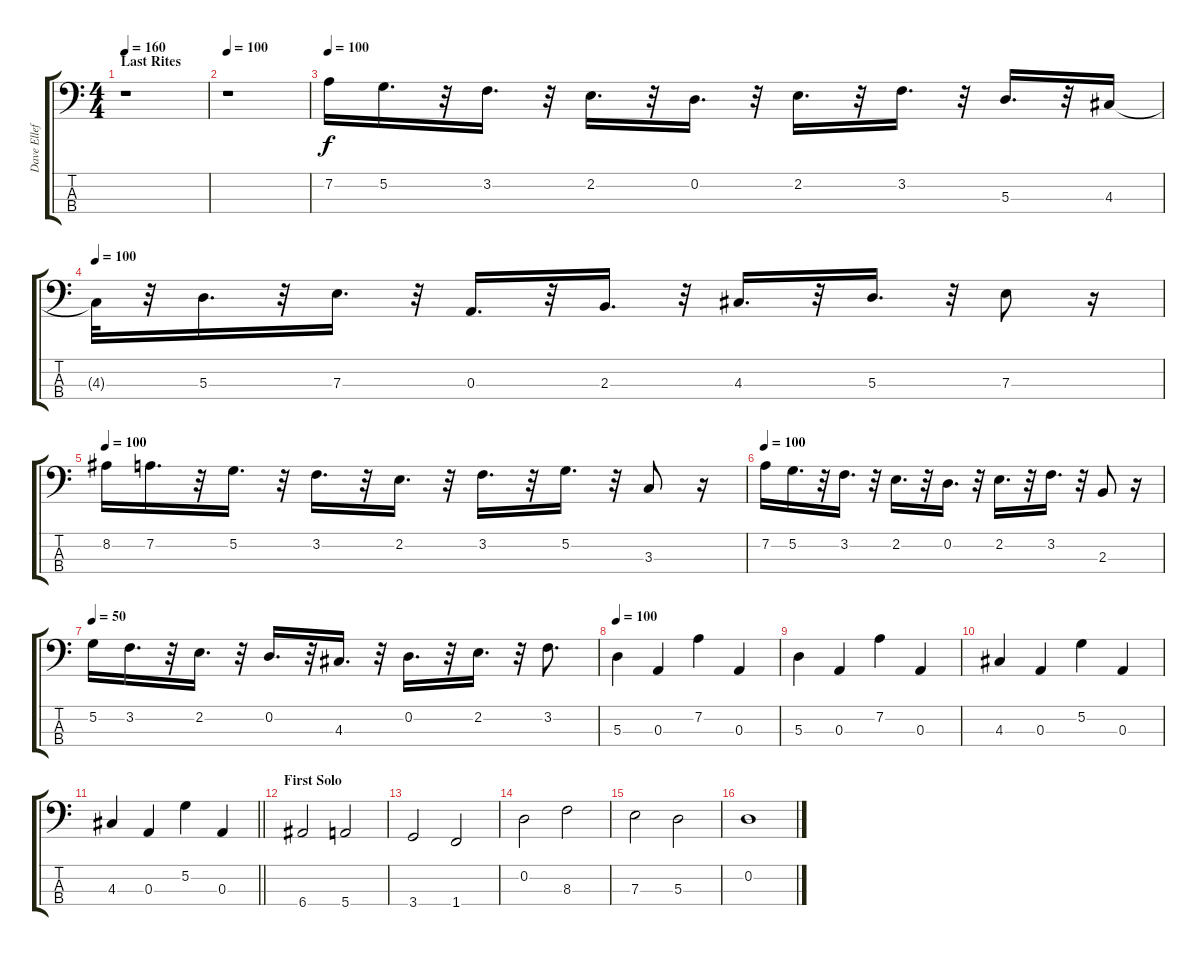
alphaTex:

\track ("Dave Ellefson" "Dave Ellef") {instrument electricbasspick}
\staff {score tabs}
\tuning (G2 D2 A1 E1) {hide}
\ts (4 4)
\section ("" "Last Rites")
\tempo 160
\tempo 100
\tempo 160
\clef f4
\ks c
r.1{dy f instrument electricbasspick} |
\tempo 100
r.1 |
\tempo 100
7.2.16 5.2.16{d} r.32 3.2.16{d} r.32 2.2.16{d} r.32 0.2.16{d} r.32 2.2.16{d} r.32 3.2.16{d} r.32 5.3.16{d} r.32 4.3.16 |
\tempo 100
4.3{t}.32 r.32 5.3.16{d} r.32 7.3.16{d} r.32 0.3.16{d} r.32 2.3.16{d} r.32 4.3.16{d} r.32 5.3.16{d} r.32 7.3.8 r.16 |
\tempo 100
8.2.16 7.2.16{d} r.32 5.2.16{d} r.32 3.2.16{d} r.32 2.2.16{d} r.32 3.2.16{d} r.32 5.2.16{d} r.32 3.3.8 r.16 |
\tempo 100
7.2.16 5.2.16{d} r.32 3.2.16{d} r.32 2.2.16{d} r.32 0.2.16{d} r.32 2.2.16{d} r.32 3.2.16{d} r.32 2.3.8 r.16 |
\tempo 50
5.2.16 3.2.16{d} r.32 2.2.16{d} r.32 0.2.16{d} r.32 4.3.16{d} r.32 0.2.16{d} r.32 2.2.16{d} r.32 3.2.8{d} |
\tempo 100
5.3.4 0.3.4 7.2.4 0.3.4 |
5.3.4 0.3.4 7.2.4 0.3.4 |
4.3.4 0.3.4 5.2.4 0.3.4 |
\barLineRight lightlight
4.3.4 0.3.4 5.2.4 0.3.4 |
\section ("" "First Solo")
6.4.2 5.4.2 |
3.4.2 1.4.2 |
0.2.2 8.3.2 |
7.3.2 5.3.2 |
0.2.1
